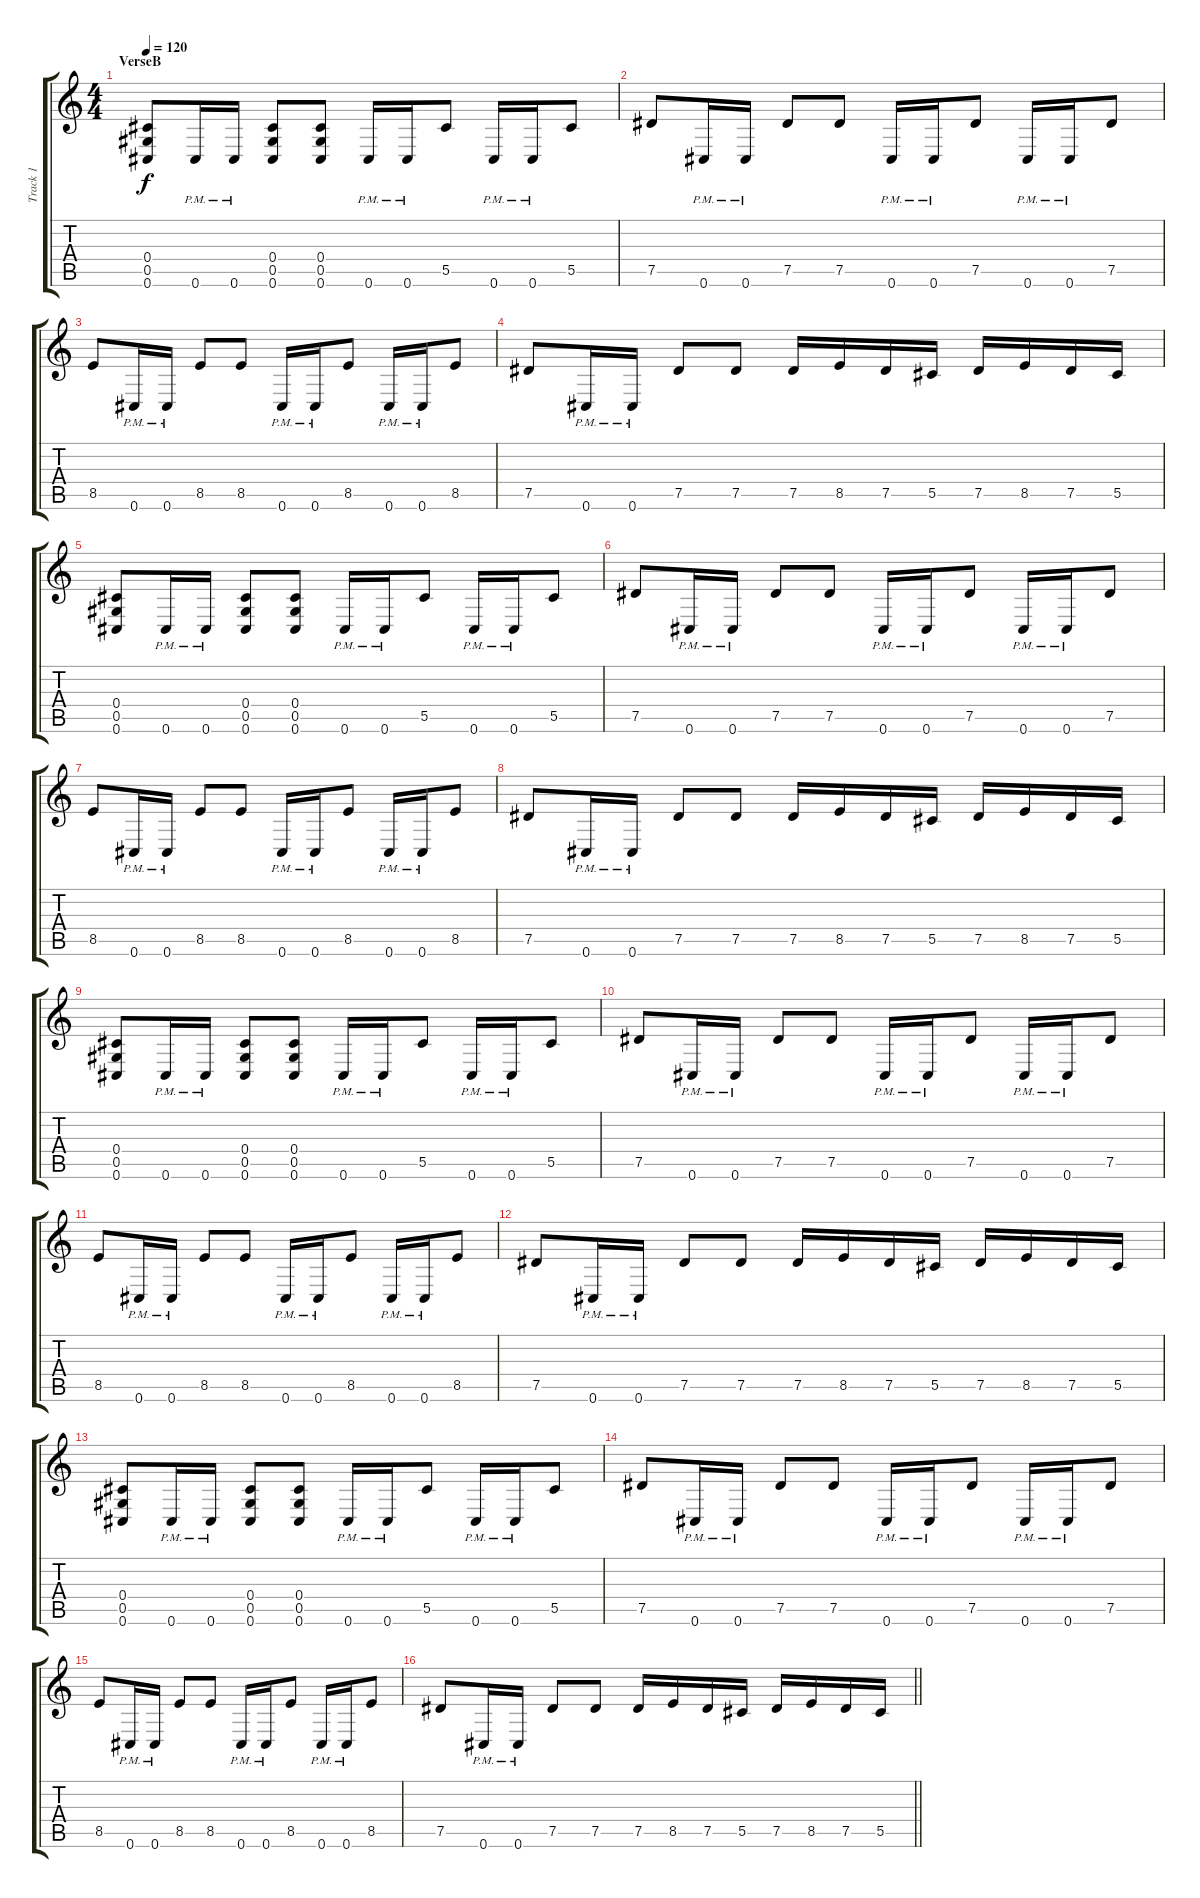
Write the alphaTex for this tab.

\track ("Track 1" "Track 1") {instrument distortionguitar}
\staff {score tabs}
\tuning (Eb4 Bb3 Gb3 Db3 Ab2 Db2) {hide}
\ts (4 4)
\section ("" "VerseB")
\tempo 120
\clef g2
\ks c
(0.4 0.5 0.6).8{dy f} 0.6{pm}.16 0.6{pm}.16 (0.4 0.5 0.6).8 (0.4 0.5 0.6).8 0.6{pm}.16 0.6{pm}.16 5.5.8 0.6{pm}.16 0.6{pm}.16 5.5.8 |
7.5.8 0.6{pm}.16 0.6{pm}.16 7.5.8 7.5.8 0.6{pm}.16 0.6{pm}.16 7.5.8 0.6{pm}.16 0.6{pm}.16 7.5.8 |
8.5.8 0.6{pm}.16 0.6{pm}.16 8.5.8 8.5.8 0.6{pm}.16 0.6{pm}.16 8.5.8 0.6{pm}.16 0.6{pm}.16 8.5.8 |
7.5.8 0.6{pm}.16 0.6{pm}.16 7.5.8 7.5.8 7.5.16 8.5.16 7.5.16 5.5.16 7.5.16 8.5.16 7.5.16 5.5.16 |
(0.4 0.5 0.6).8 0.6{pm}.16 0.6{pm}.16 (0.4 0.5 0.6).8 (0.4 0.5 0.6).8 0.6{pm}.16 0.6{pm}.16 5.5.8 0.6{pm}.16 0.6{pm}.16 5.5.8 |
7.5.8 0.6{pm}.16 0.6{pm}.16 7.5.8 7.5.8 0.6{pm}.16 0.6{pm}.16 7.5.8 0.6{pm}.16 0.6{pm}.16 7.5.8 |
8.5.8 0.6{pm}.16 0.6{pm}.16 8.5.8 8.5.8 0.6{pm}.16 0.6{pm}.16 8.5.8 0.6{pm}.16 0.6{pm}.16 8.5.8 |
7.5.8 0.6{pm}.16 0.6{pm}.16 7.5.8 7.5.8 7.5.16 8.5.16 7.5.16 5.5.16 7.5.16 8.5.16 7.5.16 5.5.16 |
(0.4 0.5 0.6).8 0.6{pm}.16 0.6{pm}.16 (0.4 0.5 0.6).8 (0.4 0.5 0.6).8 0.6{pm}.16 0.6{pm}.16 5.5.8 0.6{pm}.16 0.6{pm}.16 5.5.8 |
7.5.8 0.6{pm}.16 0.6{pm}.16 7.5.8 7.5.8 0.6{pm}.16 0.6{pm}.16 7.5.8 0.6{pm}.16 0.6{pm}.16 7.5.8 |
8.5.8 0.6{pm}.16 0.6{pm}.16 8.5.8 8.5.8 0.6{pm}.16 0.6{pm}.16 8.5.8 0.6{pm}.16 0.6{pm}.16 8.5.8 |
7.5.8 0.6{pm}.16 0.6{pm}.16 7.5.8 7.5.8 7.5.16 8.5.16 7.5.16 5.5.16 7.5.16 8.5.16 7.5.16 5.5.16 |
(0.4 0.5 0.6).8 0.6{pm}.16 0.6{pm}.16 (0.4 0.5 0.6).8 (0.4 0.5 0.6).8 0.6{pm}.16 0.6{pm}.16 5.5.8 0.6{pm}.16 0.6{pm}.16 5.5.8 |
7.5.8 0.6{pm}.16 0.6{pm}.16 7.5.8 7.5.8 0.6{pm}.16 0.6{pm}.16 7.5.8 0.6{pm}.16 0.6{pm}.16 7.5.8 |
8.5.8 0.6{pm}.16 0.6{pm}.16 8.5.8 8.5.8 0.6{pm}.16 0.6{pm}.16 8.5.8 0.6{pm}.16 0.6{pm}.16 8.5.8 |
\barLineRight lightlight
7.5.8 0.6{pm}.16 0.6{pm}.16 7.5.8 7.5.8 7.5.16 8.5.16 7.5.16 5.5.16 7.5.16 8.5.16 7.5.16 5.5.16
